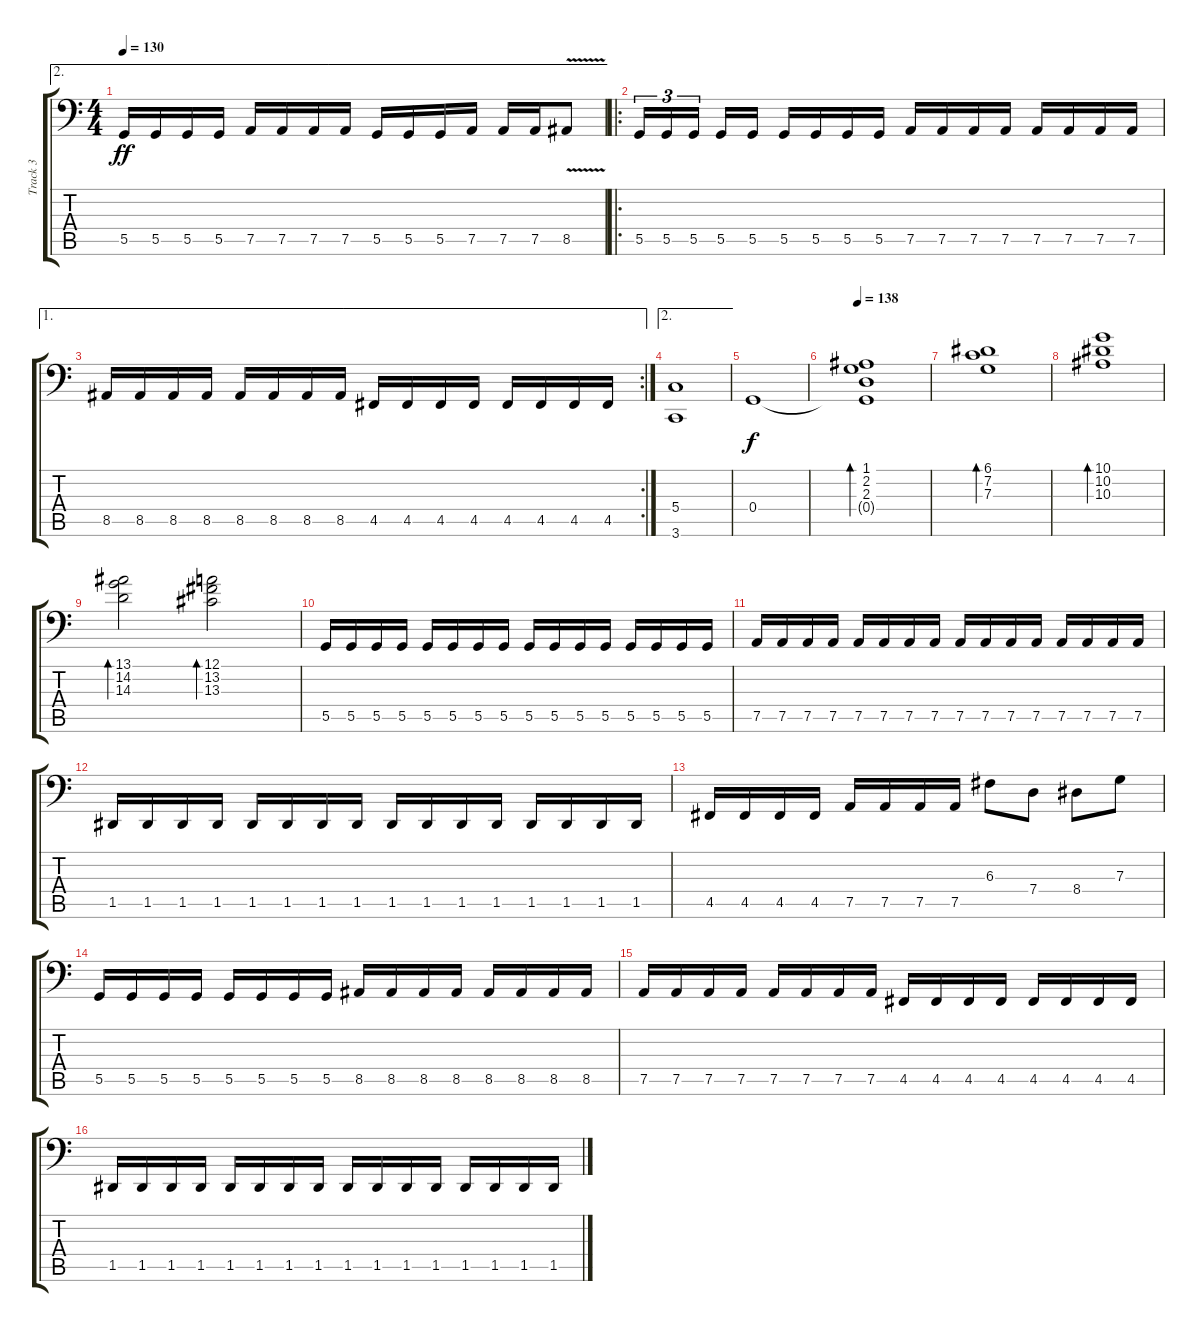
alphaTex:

\track ("Track 3" "Track 3") {instrument electricbassfinger}
\staff {score tabs}
\tuning (A2 F2 C2 G1 D1 A0) {hide}
\ae 2
\ts (4 4)
\tempo 130
\clef f4
\ks c
5.5.16{dy ff} 5.5.16 5.5.16 5.5.16 7.5.16 7.5.16 7.5.16 7.5.16 5.5.16 5.5.16 5.5.16 7.5.16 7.5.16 7.5.16 8.5{v}.8 |
\ro
5.5.16{tu (3 2)} 5.5.16{tu (3 2)} 5.5.16{tu (3 2) beam splitsecondary} 5.5.16 5.5.16 5.5.16 5.5.16 5.5.16 5.5.16 7.5.16 7.5.16 7.5.16 7.5.16 7.5.16 7.5.16 7.5.16 7.5.16 |
\ae 1
\rc 2
8.5.16 8.5.16 8.5.16 8.5.16 8.5.16 8.5.16 8.5.16 8.5.16 4.5.16 4.5.16 4.5.16 4.5.16 4.5.16 4.5.16 4.5.16 4.5.16 |
\ae 2
(5.4 3.6).1 |
0.4.1{dy f} |
\tempo 138
(1.1 2.2 2.3 0.4{t}).1{bd 480} |
(6.1 7.2 7.3).1{bd 480} |
(10.1 10.2 10.3).1{bd 480} |
(13.1 14.2 14.3).2{bd 480} (12.1 13.2 13.3).2{bd 480} |
5.5.16 5.5.16 5.5.16 5.5.16 5.5.16 5.5.16 5.5.16 5.5.16 5.5.16 5.5.16 5.5.16 5.5.16 5.5.16 5.5.16 5.5.16 5.5.16 |
7.5.16 7.5.16 7.5.16 7.5.16 7.5.16 7.5.16 7.5.16 7.5.16 7.5.16 7.5.16 7.5.16 7.5.16 7.5.16 7.5.16 7.5.16 7.5.16 |
1.5.16 1.5.16 1.5.16 1.5.16 1.5.16 1.5.16 1.5.16 1.5.16 1.5.16 1.5.16 1.5.16 1.5.16 1.5.16 1.5.16 1.5.16 1.5.16 |
4.5.16 4.5.16 4.5.16 4.5.16 7.5.16 7.5.16 7.5.16 7.5.16 6.3.8 7.4.8 8.4.8 7.3.8 |
5.5.16 5.5.16 5.5.16 5.5.16 5.5.16 5.5.16 5.5.16 5.5.16 8.5.16 8.5.16 8.5.16 8.5.16 8.5.16 8.5.16 8.5.16 8.5.16 |
7.5.16 7.5.16 7.5.16 7.5.16 7.5.16 7.5.16 7.5.16 7.5.16 4.5.16 4.5.16 4.5.16 4.5.16 4.5.16 4.5.16 4.5.16 4.5.16 |
1.5.16 1.5.16 1.5.16 1.5.16 1.5.16 1.5.16 1.5.16 1.5.16 1.5.16 1.5.16 1.5.16 1.5.16 1.5.16 1.5.16 1.5.16 1.5.16
